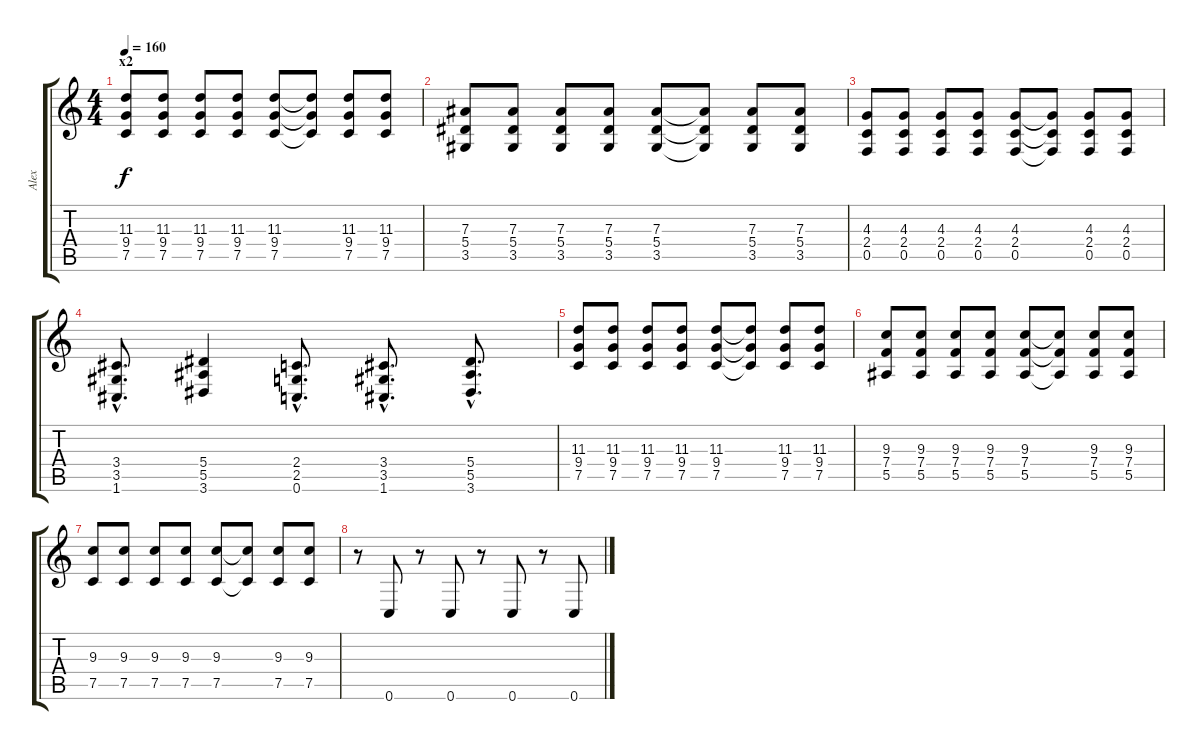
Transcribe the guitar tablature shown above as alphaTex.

\track ("Alex" "Alex") {instrument overdrivenguitar}
\staff {score tabs}
\tuning (C4 G3 Eb3 Bb2 F2 C2) {hide}
\ts (4 4)
\section ("" "x2")
\tempo 160
\clef g2
\ks c
(11.3 9.4 7.5).8{dy f} (11.3 9.4 7.5).8 (11.3 9.4 7.5).8 (11.3 9.4 7.5).8 (11.3 9.4 7.5).8 (11.3{t} 9.4{t} 7.5{t}).8 (11.3 9.4 7.5).8 (11.3 9.4 7.5).8 |
(7.3 5.4 3.5).8 (7.3 5.4 3.5).8 (7.3 5.4 3.5).8 (7.3 5.4 3.5).8 (7.3 5.4 3.5).8 (7.3{t} 5.4{t} 3.5{t}).8 (7.3 5.4 3.5).8 (7.3 5.4 3.5).8 |
(4.3 2.4 0.5).8 (4.3 2.4 0.5).8 (4.3 2.4 0.5).8 (4.3 2.4 0.5).8 (4.3 2.4 0.5).8 (4.3{t} 2.4{t} 0.5{t}).8 (4.3 2.4 0.5).8 (4.3 2.4 0.5).8 |
(3.4{hac} 3.5{hac} 1.6{hac}).8{d} (5.4 5.5 3.6).4 (2.4{hac} 2.5{hac} 0.6{hac}).8{d} (3.4{hac} 3.5{hac} 1.6{hac}).8{d} (5.4{hac} 5.5{hac} 3.6{hac}).8{d} |
(11.3 9.4 7.5).8 (11.3 9.4 7.5).8 (11.3 9.4 7.5).8 (11.3 9.4 7.5).8 (11.3 9.4 7.5).8 (11.3{t} 9.4{t} 7.5{t}).8 (11.3 9.4 7.5).8 (11.3 9.4 7.5).8 |
(9.3 7.4 5.5).8 (9.3 7.4 5.5).8 (9.3 7.4 5.5).8 (9.3 7.4 5.5).8 (9.3 7.4 5.5).8 (9.3{t} 7.4{t} 5.5{t}).8 (9.3 7.4 5.5).8 (9.3 7.4 5.5).8 |
(9.3 7.5).8 (9.3 7.5).8 (9.3 7.5).8 (9.3 7.5).8 (9.3 7.5).8 (9.3{t} 7.5{t}).8 (9.3 7.5).8 (9.3 7.5).8 |
r.8 0.6.8 r.8 0.6.8 r.8 0.6.8 r.8 0.6.8
